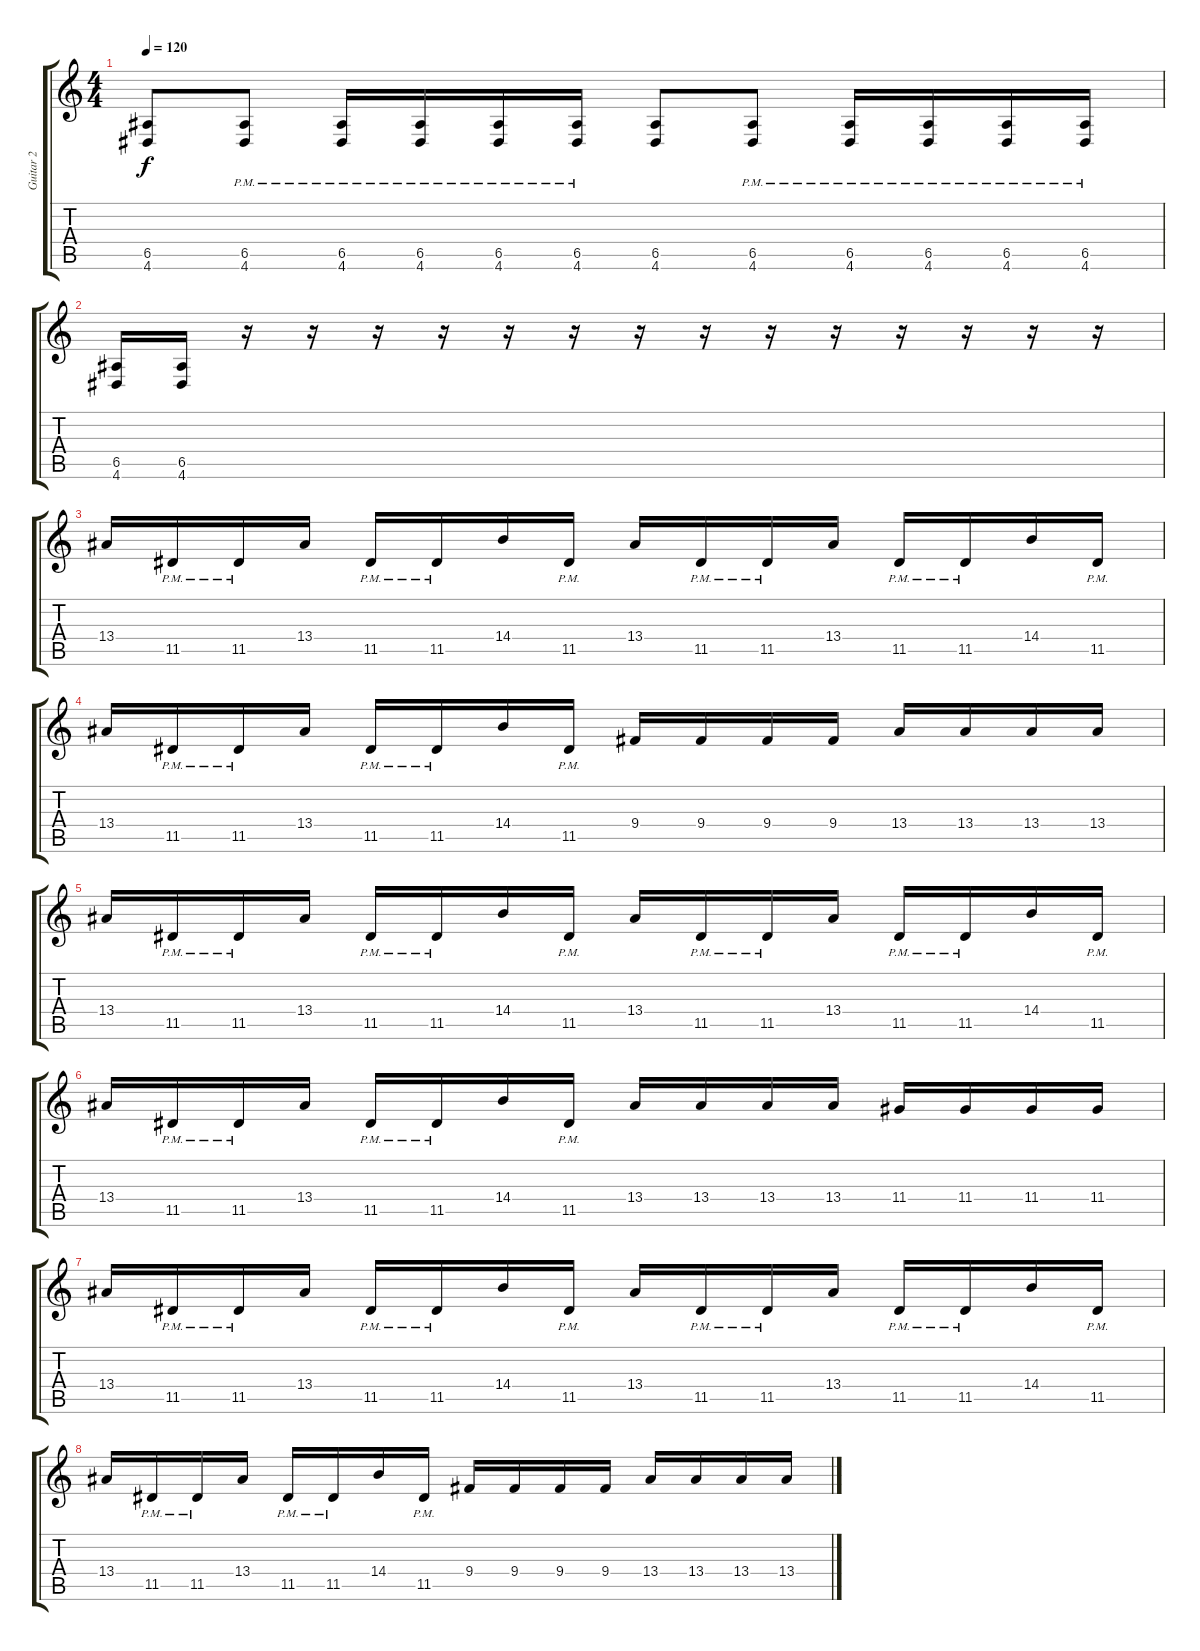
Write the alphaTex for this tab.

\track ("Guitar 2" "Guitar 2") {instrument distortionguitar}
\staff {score tabs}
\tuning (B3 Gb3 D3 A2 E2 B1) {hide}
\ts (4 4)
\tempo 120
\clef g2
\ks c
(6.5 4.6).8{dy f} (6.5{pm} 4.6{pm}).8 (6.5{pm} 4.6{pm}).16 (6.5{pm} 4.6{pm}).16 (6.5{pm} 4.6{pm}).16 (6.5{pm} 4.6{pm}).16 (6.5 4.6).8 (6.5{pm} 4.6{pm}).8 (6.5{pm} 4.6{pm}).16 (6.5{pm} 4.6{pm}).16 (6.5{pm} 4.6{pm}).16 (6.5{pm} 4.6{pm}).16 |
(6.5 4.6).16 (6.5 4.6).16 r.16 r.16 r.16 r.16 r.16 r.16 r.16 r.16 r.16 r.16 r.16 r.16 r.16 r.16 |
13.4.16 11.5{pm}.16 11.5{pm}.16 13.4.16 11.5{pm}.16 11.5{pm}.16 14.4.16 11.5{pm}.16 13.4.16 11.5{pm}.16 11.5{pm}.16 13.4.16 11.5{pm}.16 11.5{pm}.16 14.4.16 11.5{pm}.16 |
13.4.16 11.5{pm}.16 11.5{pm}.16 13.4.16 11.5{pm}.16 11.5{pm}.16 14.4.16 11.5{pm}.16 9.4.16 9.4.16 9.4.16 9.4.16 13.4.16 13.4.16 13.4.16 13.4.16 |
13.4.16 11.5{pm}.16 11.5{pm}.16 13.4.16 11.5{pm}.16 11.5{pm}.16 14.4.16 11.5{pm}.16 13.4.16 11.5{pm}.16 11.5{pm}.16 13.4.16 11.5{pm}.16 11.5{pm}.16 14.4.16 11.5{pm}.16 |
13.4.16 11.5{pm}.16 11.5{pm}.16 13.4.16 11.5{pm}.16 11.5{pm}.16 14.4.16 11.5{pm}.16 13.4.16 13.4.16 13.4.16 13.4.16 11.4.16 11.4.16 11.4.16 11.4.16 |
13.4.16 11.5{pm}.16 11.5{pm}.16 13.4.16 11.5{pm}.16 11.5{pm}.16 14.4.16 11.5{pm}.16 13.4.16 11.5{pm}.16 11.5{pm}.16 13.4.16 11.5{pm}.16 11.5{pm}.16 14.4.16 11.5{pm}.16 |
13.4.16 11.5{pm}.16 11.5{pm}.16 13.4.16 11.5{pm}.16 11.5{pm}.16 14.4.16 11.5{pm}.16 9.4.16 9.4.16 9.4.16 9.4.16 13.4.16 13.4.16 13.4.16 13.4.16
